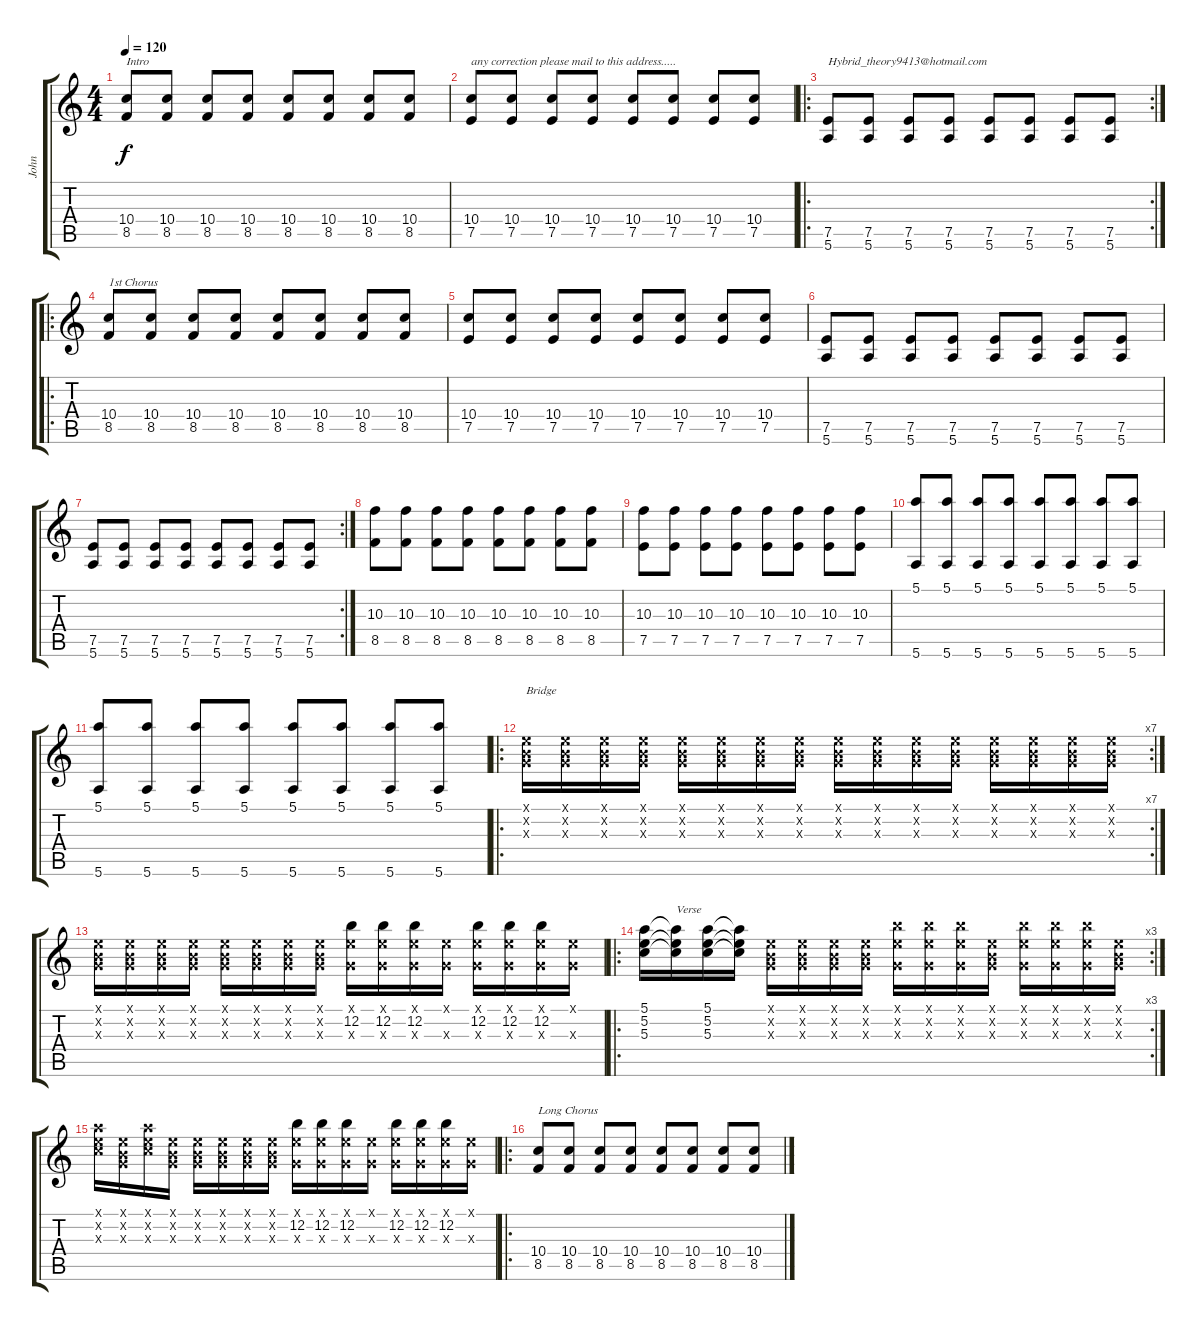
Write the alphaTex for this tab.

\track ("John" "John") {instrument electricguitarjazz}
\staff {score tabs}
\tuning (E4 B3 G3 D3 A2 E2) {hide}
\ts (4 4)
\tempo 120
\clef g2
\ks c
(10.4 8.5).8{txt "Intro" dy f instrument electricguitarjazz} (10.4 8.5).8 (10.4 8.5).8 (10.4 8.5).8 (10.4 8.5).8 (10.4 8.5).8 (10.4 8.5).8 (10.4 8.5).8 |
(10.4 7.5).8{txt "any correction please mail to this address....."} (10.4 7.5).8 (10.4 7.5).8 (10.4 7.5).8 (10.4 7.5).8 (10.4 7.5).8 (10.4 7.5).8 (10.4 7.5).8 |
\ro
\rc 2
(7.5 5.6).8{txt "Hybrid_theory9413@hotmail.com"} (7.5 5.6).8 (7.5 5.6).8 (7.5 5.6).8 (7.5 5.6).8 (7.5 5.6).8 (7.5 5.6).8 (7.5 5.6).8 |
\ro
(10.4 8.5).8{txt "1st Chorus"} (10.4 8.5).8 (10.4 8.5).8 (10.4 8.5).8 (10.4 8.5).8 (10.4 8.5).8 (10.4 8.5).8 (10.4 8.5).8 |
(10.4 7.5).8 (10.4 7.5).8 (10.4 7.5).8 (10.4 7.5).8 (10.4 7.5).8 (10.4 7.5).8 (10.4 7.5).8 (10.4 7.5).8 |
(7.5 5.6).8 (7.5 5.6).8 (7.5 5.6).8 (7.5 5.6).8 (7.5 5.6).8 (7.5 5.6).8 (7.5 5.6).8 (7.5 5.6).8 |
\rc 2
(7.5 5.6).8 (7.5 5.6).8 (7.5 5.6).8 (7.5 5.6).8 (7.5 5.6).8 (7.5 5.6).8 (7.5 5.6).8 (7.5 5.6).8 |
(10.3 8.5).8 (10.3 8.5).8 (10.3 8.5).8 (10.3 8.5).8 (10.3 8.5).8 (10.3 8.5).8 (10.3 8.5).8 (10.3 8.5).8 |
(10.3 7.5).8 (10.3 7.5).8 (10.3 7.5).8 (10.3 7.5).8 (10.3 7.5).8 (10.3 7.5).8 (10.3 7.5).8 (10.3 7.5).8 |
(5.1 5.6).8 (5.1 5.6).8 (5.1 5.6).8 (5.1 5.6).8 (5.1 5.6).8 (5.1 5.6).8 (5.1 5.6).8 (5.1 5.6).8 |
(5.1 5.6).8 (5.1 5.6).8 (5.1 5.6).8 (5.1 5.6).8 (5.1 5.6).8 (5.1 5.6).8 (5.1 5.6).8 (5.1 5.6).8 |
\ro
\rc 7
(0.1{x} 0.2{x} 0.3{x}).16{txt "Bridge" instrument electricguitarjazz} (0.1{x} 0.2{x} 0.3{x}).16 (0.1{x} 0.2{x} 0.3{x}).16 (0.1{x} 0.2{x} 0.3{x}).16 (0.1{x} 0.2{x} 0.3{x}).16 (0.1{x} 0.2{x} 0.3{x}).16 (0.1{x} 0.2{x} 0.3{x}).16 (0.1{x} 0.2{x} 0.3{x}).16 (0.1{x} 0.2{x} 0.3{x}).16 (0.1{x} 0.2{x} 0.3{x}).16 (0.1{x} 0.2{x} 0.3{x}).16 (0.1{x} 0.2{x} 0.3{x}).16 (0.1{x} 0.2{x} 0.3{x}).16 (0.1{x} 0.2{x} 0.3{x}).16 (0.1{x} 0.2{x} 0.3{x}).16 (0.1{x} 0.2{x} 0.3{x}).16 |
(0.1{x} 0.2{x} 0.3{x}).16{instrument distortionguitar} (0.1{x} 0.2{x} 0.3{x}).16 (0.1{x} 0.2{x} 0.3{x}).16 (0.1{x} 0.2{x} 0.3{x}).16 (0.1{x} 0.2{x} 0.3{x}).16 (0.1{x} 0.2{x} 0.3{x}).16 (0.1{x} 0.2{x} 0.3{x}).16 (0.1{x} 0.2{x} 0.3{x}).16 (0.1{x} 12.2 0.3{x}).16 (0.1{x} 12.2 0.3{x}).16 (0.1{x} 12.2 0.3{x}).16 (0.1{x} 0.3{x}).16 (0.1{x} 12.2 0.3{x}).16 (0.1{x} 12.2 0.3{x}).16 (0.1{x} 12.2 0.3{x}).16 (0.1{x} 0.3{x}).16 |
\ro
\rc 3
(5.1 5.2 5.3).16{instrument distortionguitar} (5.1{t} 5.2{t} 5.3{t}).16{txt "Verse"} (5.1 5.2 5.3).16 (5.1{t} 5.2{t} 5.3{t}).16 (0.1{x} 0.2{x} 0.3{x}).16 (0.1{x} 0.2{x} 0.3{x}).16 (0.1{x} 0.2{x} 0.3{x}).16 (0.1{x} 0.2{x} 0.3{x}).16 (0.1{x} 12.2{x} 0.3{x}).16 (0.1{x} 12.2{x} 0.3{x}).16 (0.1{x} 12.2{x} 0.3{x}).16 (0.1{x} 0.2{x} 0.3{x}).16 (0.1{x} 12.2{x} 0.3{x}).16 (0.1{x} 12.2{x} 0.3{x}).16 (0.1{x} 12.2{x} 0.3{x}).16 (0.1{x} 0.2{x} 0.3{x}).16 |
(5.1{x} 5.2{x} 5.3{x}).16{instrument distortionguitar} (0.1{x} 0.2{x} 0.3{x}).16 (5.1{x} 5.2{x} 5.3{x}).16 (0.1{x} 0.2{x} 0.3{x}).16 (0.1{x} 0.2{x} 0.3{x}).16 (0.1{x} 0.2{x} 0.3{x}).16 (0.1{x} 0.2{x} 0.3{x}).16 (0.1{x} 0.2{x} 0.3{x}).16 (0.1{x} 12.2 0.3{x}).16 (0.1{x} 12.2 0.3{x}).16 (0.1{x} 12.2 0.3{x}).16 (0.1{x} 0.3{x}).16 (0.1{x} 12.2 0.3{x}).16 (0.1{x} 12.2 0.3{x}).16 (0.1{x} 12.2 0.3{x}).16 (0.1{x} 0.3{x}).16 |
\ro
(10.4 8.5).8{txt "Long Chorus" instrument electricguitarjazz} (10.4 8.5).8 (10.4 8.5).8 (10.4 8.5).8 (10.4 8.5).8 (10.4 8.5).8 (10.4 8.5).8 (10.4 8.5).8
